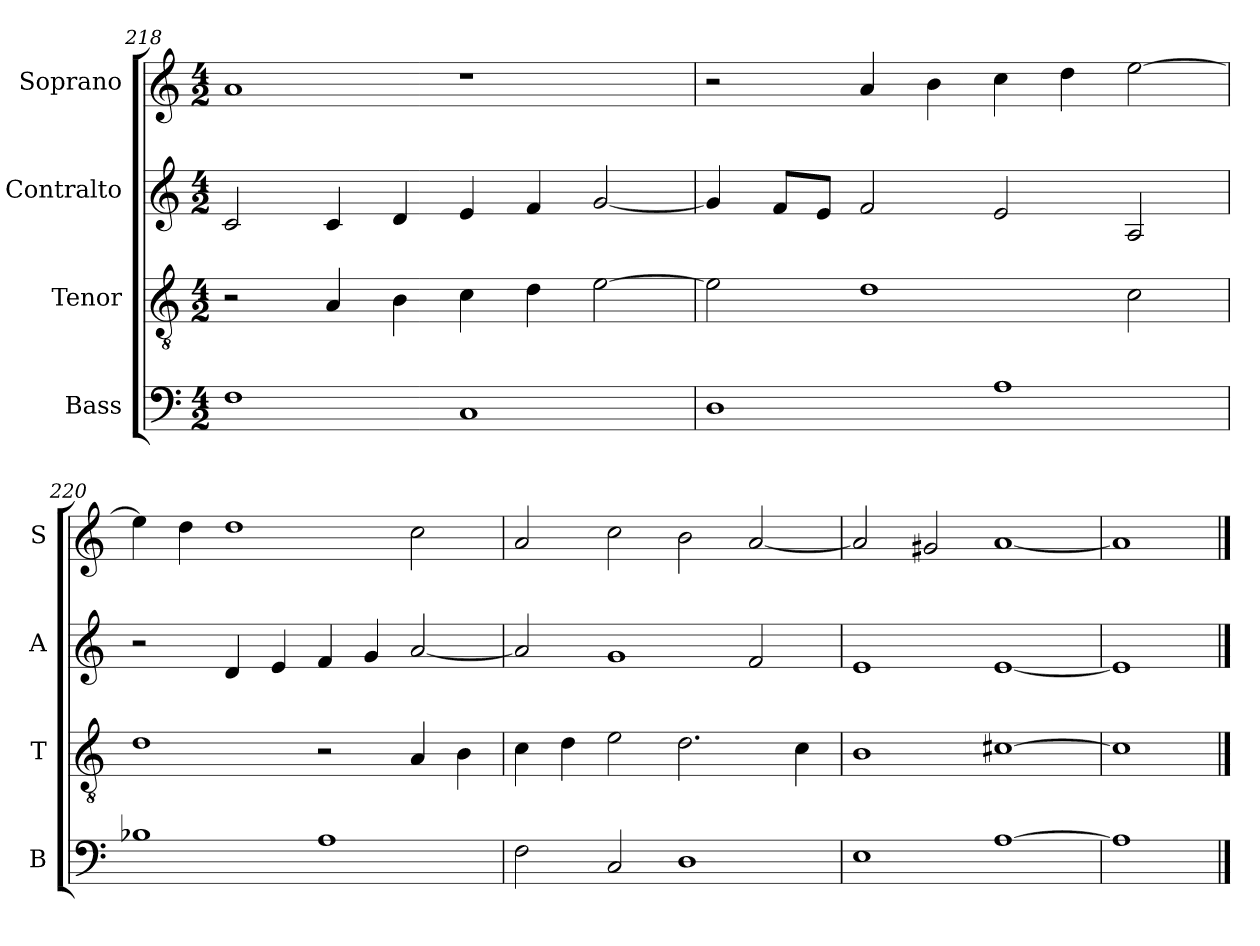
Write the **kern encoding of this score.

**kern	**kern	**kern	**kern
*part4	*part3	*part2	*part1
*staff4	*staff3	*staff2	*staff1
*I"Bass	*I"Tenor	*I"Contralto	*I"Soprano
*I'B	*I'T	*I'A	*I'S
*clefF4	*clefGv2	*clefG2	*clefG2
*k[]	*k[]	*k[]	*k[]
*A:aeo	*A:aeo	*A:aeo	*A:aeo
*M4/2	*M4/2	*M4/2	*M4/2
=218	=218	=218	=218
1F	2r	2c	1a
.	4A	4c	.
.	4B	4d	.
1C	4c	4e	1r
.	4d	4f	.
.	[2e	[2g	.
=219	=219	=219	=219
1D	2e]	4g]	2r
.	.	8f/L	.
.	.	8e/J	.
.	1d	2f	4a
.	.	.	4b
1A	.	2e	4cc
.	.	.	4dd
.	2c	2A	[2ee
=220	=220	=220	=220
1B-X	1d	2r	4ee]
.	.	.	4dd
.	.	4d	1dd
.	.	4e	.
1A	2r	4f	.
.	.	4g	.
.	4A	[2a	2cc
.	4B	.	.
=221	=221	=221	=221
2F	4c	2a]	2a
.	4d	.	.
2C	2e	1g	2cc
1D	2.d	.	2b
.	.	2f	[2a
.	4c	.	.
=222	=222	=222	=222
1E	1B	1e	2a]
.	.	.	2g#X
[1A	[1c#X	[1e	[1a
=223	=223	=223	=223
1A]	1c#]	1e]	1a]
==	==	==	==
*-	*-	*-	*-
